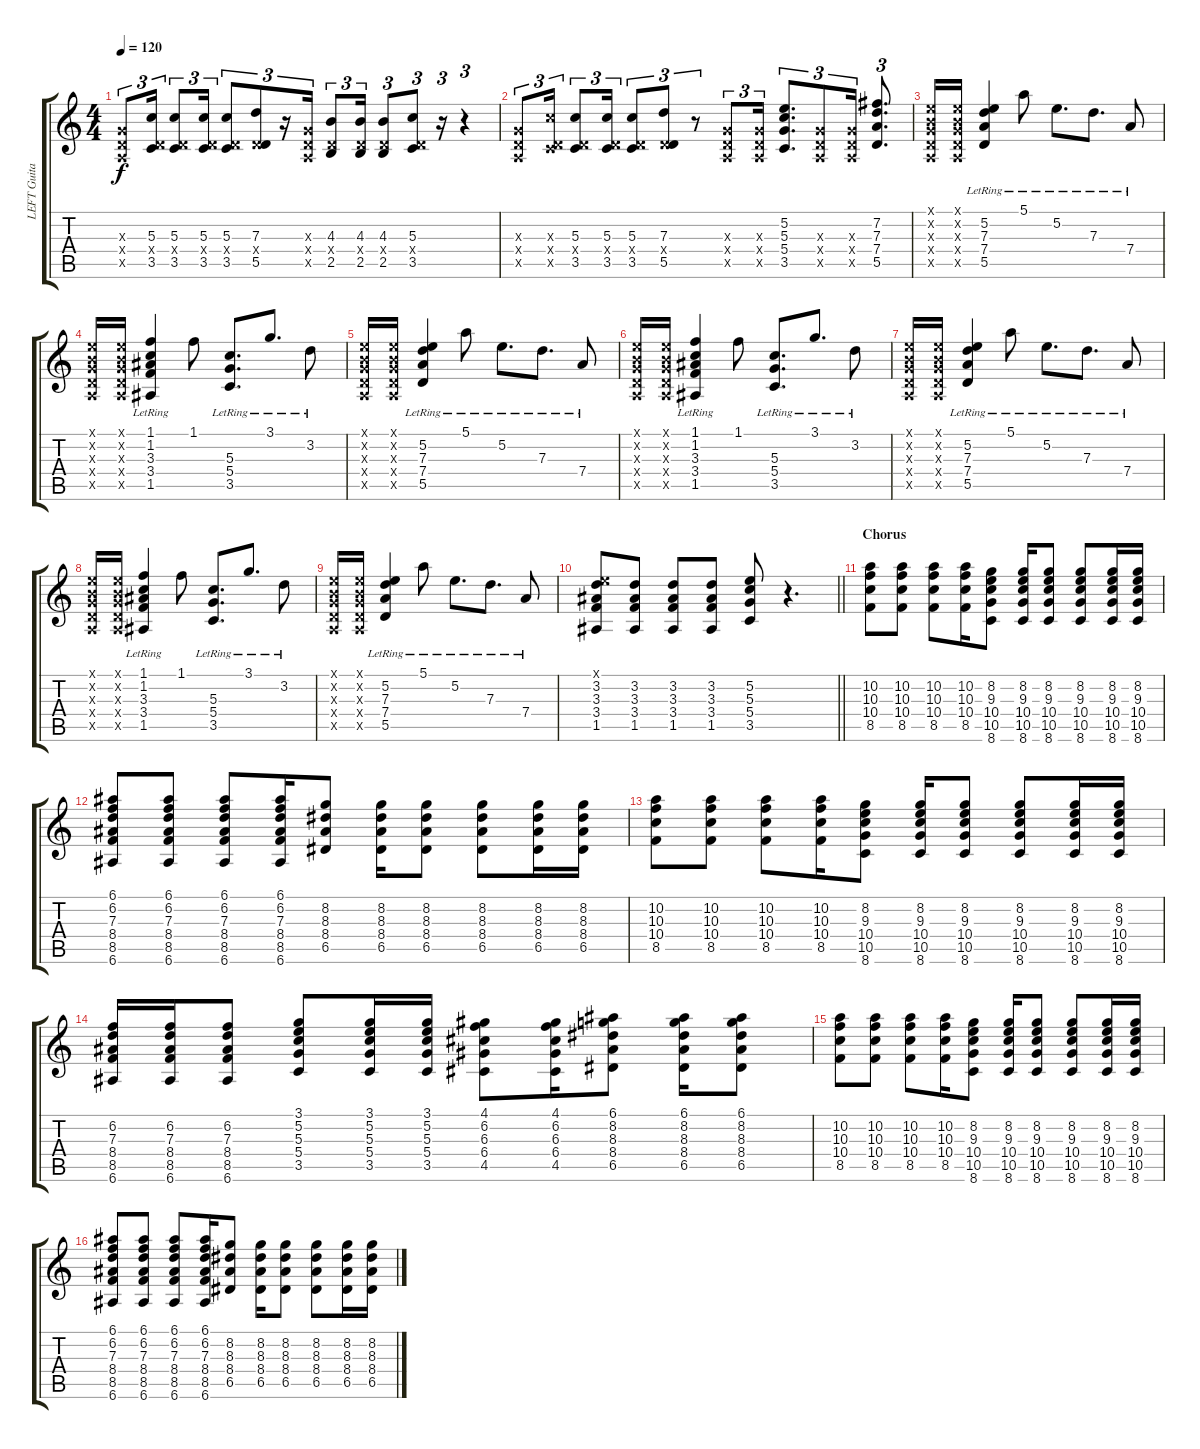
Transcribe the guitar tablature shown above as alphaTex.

\track ("LEFT Guitar" "LEFT Guita") {instrument overdrivenguitar}
\staff {score tabs}
\tuning (E4 B3 G3 D3 A2 E2) {hide}
\ts (4 4)
\tempo 120
\clef g2
\ks c
(0.3{x} 0.4{x} 0.5{x}).8{tu (3 2) dy f} (5.3 0.4{x} 3.5).16{tu (3 2)} (5.3 0.4{x} 3.5).8{tu (3 2)} (5.3 0.4{x} 3.5).16{tu (3 2)} (5.3 0.4{x} 3.5).8{tu (3 2)} (7.3 0.4{x} 5.5).8{tu (3 2)} r.16{tu (3 2)} (0.3{x} 0.4{x} 0.5{x}).16{tu (3 2)} (4.3 0.4{x} 2.5).8{tu (3 2)} (4.3 0.4{x} 2.5).16{tu (3 2)} (4.3 0.4{x} 2.5).8{tu (3 2)} (5.3 0.4{x} 3.5).8{tu (3 2)} r.16{tu (3 2)} r.4{tu (3 2)} |
(0.3{x} 0.4{x} 0.5{x}).8{tu (3 2)} (5.3{x} 0.4{x} 3.5{x}).16{tu (3 2)} (5.3 0.4{x} 3.5).8{tu (3 2)} (5.3 0.4{x} 3.5).16{tu (3 2)} (5.3 0.4{x} 3.5).8{tu (3 2)} (7.3 0.4{x} 5.5).8{tu (3 2)} r.8{tu (3 2)} (0.3{x} 0.4{x} 0.5{x}).8{tu (3 2)} (0.3{x} 0.4{x} 0.5{x}).16{tu (3 2)} (5.2 5.3 5.4 3.5).8{d tu (3 2)} (0.3{x} 0.4{x} 0.5{x}).8{tu (3 2)} (0.3{x} 0.4{x} 0.5{x}).16{tu (3 2)} (7.2 7.3 7.4 5.5).8{d tu (3 2)} |
(0.1{x} 0.2{x} 0.3{x} 0.4{x} 0.5{x}).16 (0.1{x} 0.2{x} 0.3{x} 0.4{x} 0.5{x}).16 (5.2{lr} 7.3{lr} 7.4{lr} 5.5{lr}).4 5.1{lr}.8 5.2{lr}.8{d} 7.3{lr}.8{d} 7.4{lr}.8 |
(0.1{x} 0.2{x} 0.3{x} 0.4{x} 0.5{x}).16 (0.1{x} 0.2{x} 0.3{x} 0.4{x} 0.5{x}).16 (1.1 1.2{lr} 3.3{lr} 3.4{lr} 1.5{lr}).4 1.1.8 (5.3{lr} 5.4{lr} 3.5{lr}).8{d} 3.1{lr}.8{d} 3.2{lr}.8 |
(0.1{x} 0.2{x} 0.3{x} 0.4{x} 0.5{x}).16 (0.1{x} 0.2{x} 0.3{x} 0.4{x} 0.5{x}).16 (5.2{lr} 7.3{lr} 7.4{lr} 5.5{lr}).4 5.1{lr}.8 5.2{lr}.8{d} 7.3{lr}.8{d} 7.4{lr}.8 |
(0.1{x} 0.2{x} 0.3{x} 0.4{x} 0.5{x}).16 (0.1{x} 0.2{x} 0.3{x} 0.4{x} 0.5{x}).16 (1.1 1.2{lr} 3.3{lr} 3.4{lr} 1.5{lr}).4 1.1.8 (5.3{lr} 5.4{lr} 3.5{lr}).8{d} 3.1{lr}.8{d} 3.2{lr}.8 |
(0.1{x} 0.2{x} 0.3{x} 0.4{x} 0.5{x}).16 (0.1{x} 0.2{x} 0.3{x} 0.4{x} 0.5{x}).16 (5.2{lr} 7.3{lr} 7.4{lr} 5.5{lr}).4 5.1{lr}.8 5.2{lr}.8{d} 7.3{lr}.8{d} 7.4{lr}.8 |
(0.1{x} 0.2{x} 0.3{x} 0.4{x} 0.5{x}).16 (0.1{x} 0.2{x} 0.3{x} 0.4{x} 0.5{x}).16 (1.1 1.2{lr} 3.3{lr} 3.4{lr} 1.5{lr}).4 1.1.8 (5.3{lr} 5.4{lr} 3.5{lr}).8{d} 3.1{lr}.8{d} 3.2{lr}.8 |
(0.1{x} 0.2{x} 0.3{x} 0.4{x} 0.5{x}).16 (0.1{x} 0.2{x} 0.3{x} 0.4{x} 0.5{x}).16 (5.2{lr} 7.3{lr} 7.4{lr} 5.5{lr}).4 5.1{lr}.8 5.2{lr}.8{d} 7.3{lr}.8{d} 7.4{lr}.8 |
\barLineRight lightlight
(0.1{x} 3.2 3.3 3.4 1.5).8 (3.2 3.3 3.4 1.5).8 (3.2 3.3 3.4 1.5).8 (3.2 3.3 3.4 1.5).8 (5.2 5.3 5.4 3.5).8 r.4{d} |
\section ("" "Chorus")
(10.2 10.3 10.4 8.5).8 (10.2 10.3 10.4 8.5).8 (10.2 10.3 10.4 8.5).8 (10.2 10.3 10.4 8.5).16 (8.2 9.3 10.4 10.5 8.6).8 (8.2 9.3 10.4 10.5 8.6).16 (8.2 9.3 10.4 10.5 8.6).8 (8.2 9.3 10.4 10.5 8.6).8 (8.2 9.3 10.4 10.5 8.6).16 (8.2 9.3 10.4 10.5 8.6).16 |
(6.1 6.2 7.3 8.4 8.5 6.6).8 (6.1 6.2 7.3 8.4 8.5 6.6).8 (6.1 6.2 7.3 8.4 8.5 6.6).8 (6.1 6.2 7.3 8.4 8.5 6.6).16 (8.2 8.3 8.4 6.5).8 (8.2 8.3 8.4 6.5).16 (8.2 8.3 8.4 6.5).8 (8.2 8.3 8.4 6.5).8 (8.2 8.3 8.4 6.5).16 (8.2 8.3 8.4 6.5).16 |
(10.2 10.3 10.4 8.5).8 (10.2 10.3 10.4 8.5).8 (10.2 10.3 10.4 8.5).8 (10.2 10.3 10.4 8.5).16 (8.2 9.3 10.4 10.5 8.6).8 (8.2 9.3 10.4 10.5 8.6).16 (8.2 9.3 10.4 10.5 8.6).8 (8.2 9.3 10.4 10.5 8.6).8 (8.2 9.3 10.4 10.5 8.6).16 (8.2 9.3 10.4 10.5 8.6).16 |
(6.2 7.3 8.4 8.5 6.6).16 (6.2 7.3 8.4 8.5 6.6).16 (6.2 7.3 8.4 8.5 6.6).8 (3.1 5.2 5.3 5.4 3.5).8 (3.1 5.2 5.3 5.4 3.5).16 (3.1 5.2 5.3 5.4 3.5).16 (4.1 6.2 6.3 6.4 4.5).8 (4.1 6.2 6.3 6.4 4.5).16 (6.1 8.2 8.3 8.4 6.5).8 (6.1 8.2 8.3 8.4 6.5).16 (6.1 8.2 8.3 8.4 6.5).8 |
(10.2 10.3 10.4 8.5).8 (10.2 10.3 10.4 8.5).8 (10.2 10.3 10.4 8.5).8 (10.2 10.3 10.4 8.5).16 (8.2 9.3 10.4 10.5 8.6).8 (8.2 9.3 10.4 10.5 8.6).16 (8.2 9.3 10.4 10.5 8.6).8 (8.2 9.3 10.4 10.5 8.6).8 (8.2 9.3 10.4 10.5 8.6).16 (8.2 9.3 10.4 10.5 8.6).16 |
(6.1 6.2 7.3 8.4 8.5 6.6).8 (6.1 6.2 7.3 8.4 8.5 6.6).8 (6.1 6.2 7.3 8.4 8.5 6.6).8 (6.1 6.2 7.3 8.4 8.5 6.6).16 (8.2 8.3 8.4 6.5).8 (8.2 8.3 8.4 6.5).16 (8.2 8.3 8.4 6.5).8 (8.2 8.3 8.4 6.5).8 (8.2 8.3 8.4 6.5).16 (8.2 8.3 8.4 6.5).16
